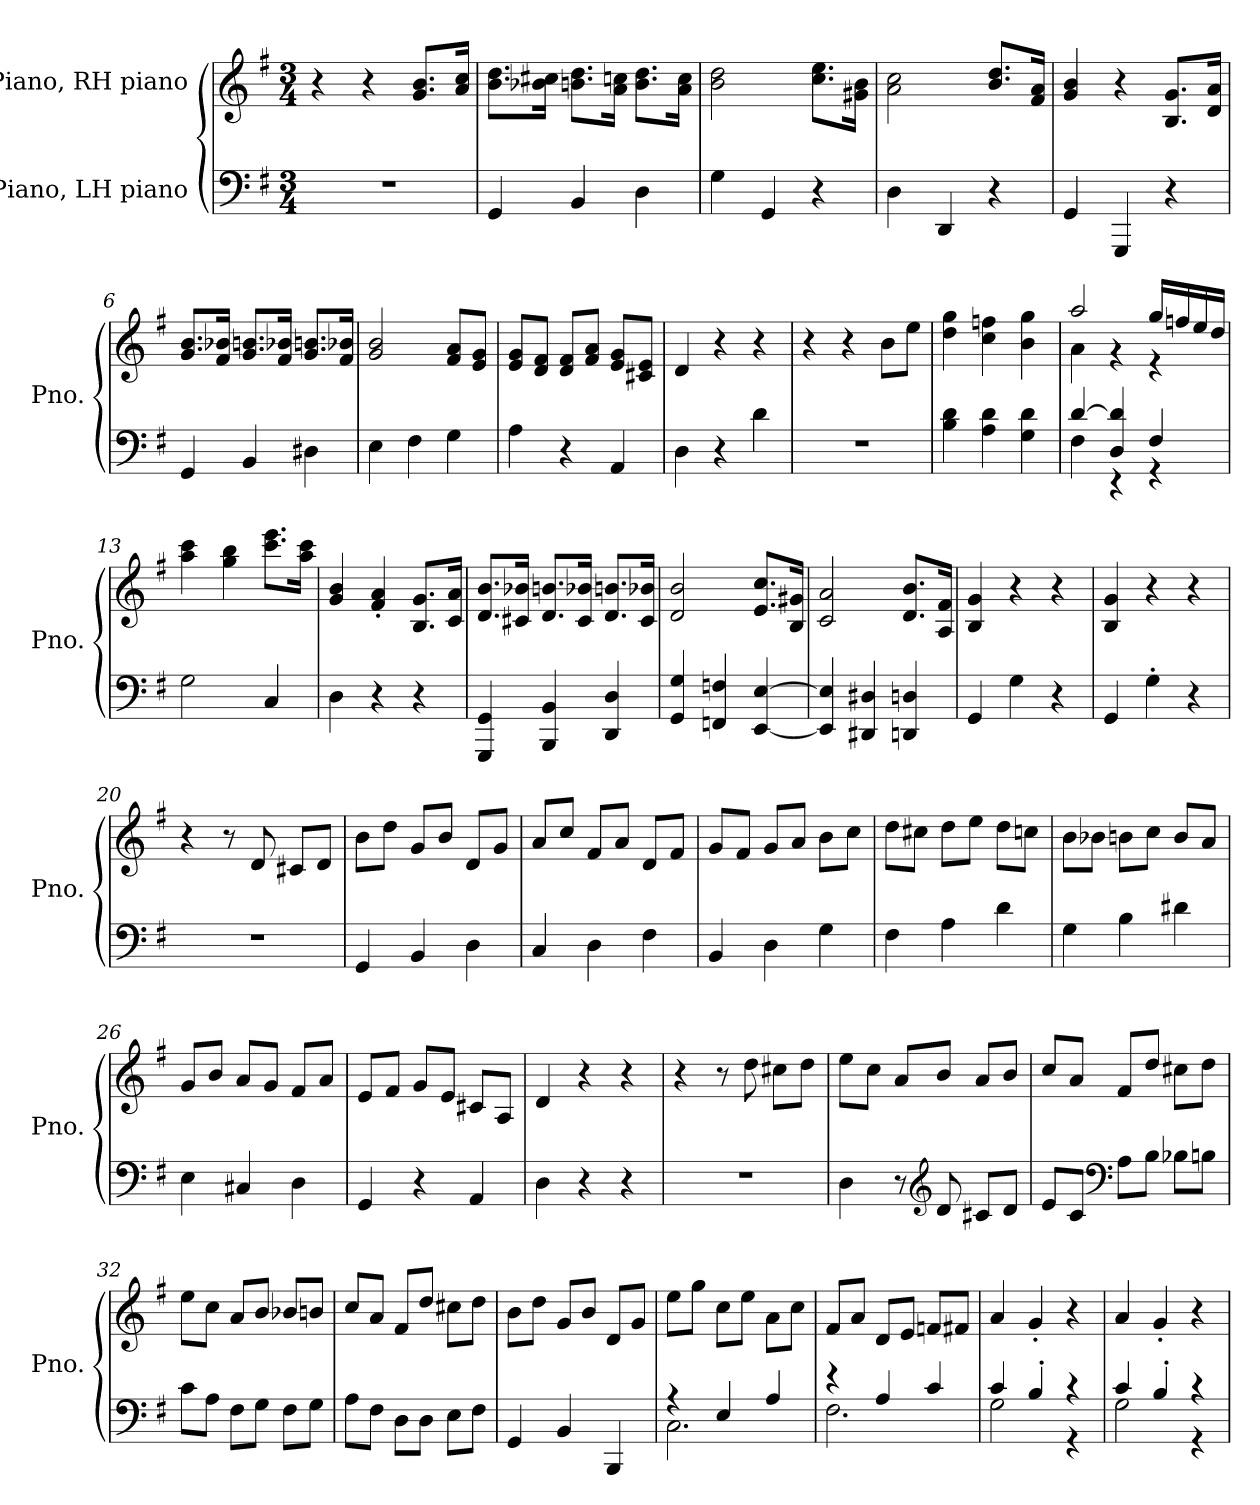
**kern	**kern
*part2	*part1
*staff2	*staff1
*I"Piano, LH piano	*I"Piano, RH piano
*I'Pno.	*I'Pno.
*clefF4	*clefG2
*k[f#]	*k[f#]
*M3/4	*M3/4
*MM120	*MM120
=1	=1
2.r	4r
.	4r
.	8.g/ 8.b/L
.	16a/ 16cc/Jk
=2	=2
4GG/	8.b\ 8.dd\L
.	16b-X\ 16cc#X\Jk
4BB/	8.bn\ 8.dd\L
.	16a\ 16ccn\Jk
4D\	8.b\ 8.dd\L
.	16a\ 16cc\Jk
=3	=3
4G\	2b\ 2dd\
4GG/	.
4r	8.cc\ 8.ee\L
.	16g#X\ 16b\Jk
=4	=4
4D\	2a\ 2cc\
4DD/	.
4r	8.b/ 8.dd/L
.	16f#/ 16a/Jk
=5	=5
4GG/	4g/ 4b/
4GGG/	4r
4r	8.B/ 8.g/L
.	16d/ 16a/Jk
!!LO:LB:g=z
=6	=6
4GG/	8.g/ 8.b/L
.	16f#/ 16b-X/Jk
4BB/	8.g/ 8.bn/L
.	16f#/ 16b-X/Jk
4D#X\	8.g/ 8.bn/L
.	16f#/ 16b-X/Jk
=7	=7
4E\	2g/ 2b/
4F#\	.
4G\	8f#/ 8a/L
.	8e/ 8g/J
=8	=8
4A\	8e/ 8g/L
.	8d/ 8f#/J
4r	8d/ 8f#/L
.	8f#/ 8a/J
4AA/	8e/ 8g/L
.	8c#X/ 8e/J
=9	=9
4D\	4d/
4r	4r
4d\	4r
=10	=10
2.r	4r
.	4r
.	8b\L
.	8ee\J
=11	=11
4B\ 4d\	4dd\ 4gg\
4A\ 4d\	4cc\ 4ffn\
4G\ 4d\	4b\ 4gg\
!!LO:LB:g=z
=12	=12
*^	*^
[4d/	4F#\	2aa/	4a\
4D/ 4d/]	4r	.	4r
4F#/	4r	16gg/LL	4r
.	.	16ffn/	.
.	.	16ee/	.
.	.	16dd/JJ	.
*v	*v	*	*
*	*v	*v
=13	=13
2G\	4aa\ 4ccc\
.	4gg\ 4bb\
4C/	8.ccc\ 8.eee\L
.	16aa\ 16ccc\Jk
=14	=14
4D\	4g/ 4b/
4r	4f#/' 4a/'
4r	8.B/ 8.g/L
.	16c/ 16a/Jk
=15	=15
4GGG/ 4GG/	8.d/ 8.b/L
.	16c#X/ 16b-X/Jk
4BBB/ 4BB/	8.d/ 8.bn/L
.	16c#/ 16b-X/Jk
4DD/ 4D/	8.d/ 8.bn/L
.	16c#/ 16b-X/Jk
=16	=16
4GG/ 4G/	2d/ 2b/
4FFn/ 4Fn/	.
[4EE/ [4E/	8.e/ 8.cc/L
.	16B/ 16g#X/Jk
!!LO:LB:g=z
=17	=17
4EE/] 4E/]	2c/ 2a/
4DD#X/ 4D#X/	.
4DDn/ 4Dn/	8.d/ 8.b/L
.	16A/ 16f#/Jk
=18	=18
4GG/	4B/ 4g/
4G\	4r
4r	4r
=19	=19
4GG/	4B/ 4g/
4G'\	4r
4r	4r
=20	=20
2.r	4r
.	8r
.	8d/
.	8c#X/L
.	8d/J
=21	=21
4GG/	8b\L
.	8dd\J
4BB/	8g/L
.	8b/J
4D\	8d/L
.	8g/J
=22	=22
4C/	8a/L
.	8cc/J
4D\	8f#/L
.	8a/J
4F#\	8d/L
.	8f#/J
=23	=23
4BB/	8g/L
.	8f#/J
4D\	8g/L
.	8a/J
4G\	8b\L
.	8cc\J
!!LO:LB:g=z
=24	=24
4F#\	8dd\L
.	8cc#X\J
4A\	8dd\L
.	8ee\J
4d\	8dd\L
.	8ccn\J
=25	=25
4G\	8b\L
.	8b-X\J
4B\	8bn\L
.	8cc\J
4d#X\	8b/L
.	8a/J
=26	=26
4E\	8g/L
.	8b/J
4C#X/	8a/L
.	8g/J
4D\	8f#/L
.	8a/J
=27	=27
4GG/	8e/L
.	8f#/J
4r	8g/L
.	8e/J
4AA/	8c#X/L
.	8A/J
=28	=28
4D\	4d/
4r	4r
4r	4r
=29	=29
2.r	4r
.	8r
.	8dd\
.	8cc#X\L
.	8dd\J
!!LO:LB:g=z
=30	=30
4D\	8ee\L
.	8cc\J
8r	8a/L
*clefG2	*
8d/	8b/J
8c#X/L	8a/L
8d/J	8b/J
=31	=31
8e/L	8cc/L
8c/J	8a/J
*clefF4	*
8A\L	8f#/L
8B\J	8dd/J
8B-X\L	8cc#X\L
8Bn\J	8dd\J
=32	=32
8c\L	8ee\L
8A\J	8cc\J
8F#\L	8a/L
8G\J	8b/J
8F#\L	8b-X/L
8G\J	8bn/J
=33	=33
8A\L	8cc/L
8F#\J	8a/J
8D\L	8f#/L
8D\J	8dd/J
8E\L	8cc#X\L
8F#\J	8dd\J
=34	=34
4GG/	8b\L
.	8dd\J
4BB/	8g/L
.	8b/J
4BBB/	8d/L
.	8g/J
!!LO:PB:g=z
=35	=35
*^	*
4r	2.C\	8ee\L
.	.	8gg\J
4E/	.	8cc\L
.	.	8ee\J
4A/	.	8a\L
.	.	8cc\J
=36	=36	=36
4r	2.F#\	8f#/L
.	.	8a/J
4A/	.	8d/L
.	.	8e/J
4c/	.	8fn/L
.	.	8f#X/J
=37	=37	=37
4c/	2G\	4a/
4B'/	.	4g'/
4r	4r	4r
=38	=38	=38
4c/	2G\	4a/
4B'/	.	4g'/
4r	4r	4r
*v	*v	*
=	=
*-	*-
